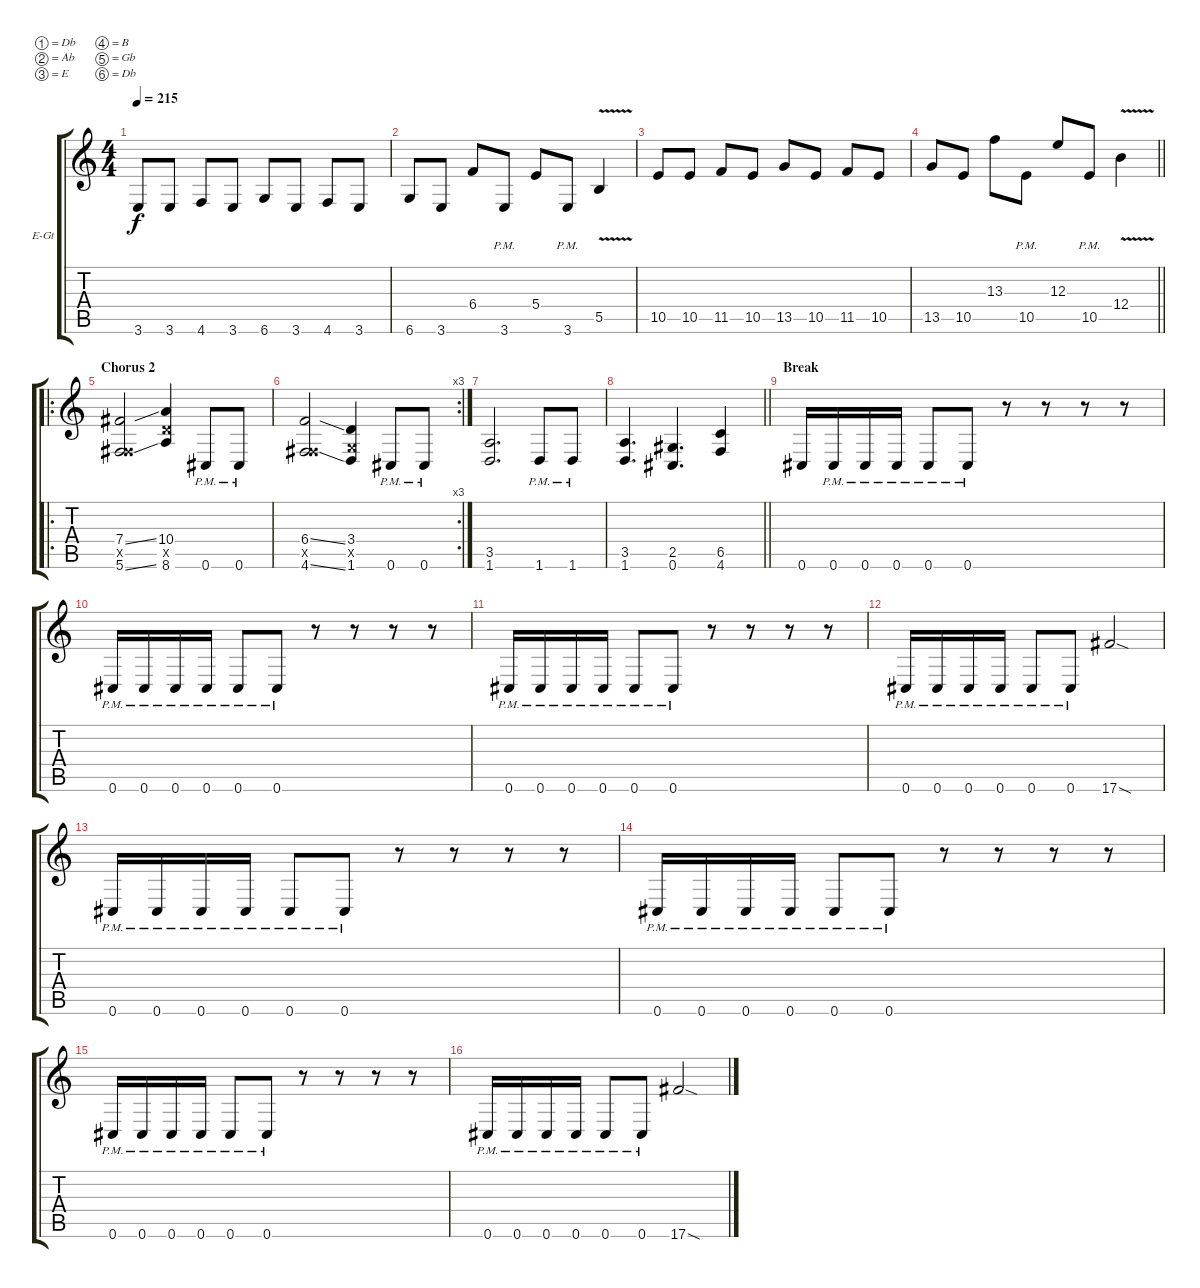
\bracketExtendMode groupsimilarinstruments
\firstSystemTrackNameOrientation horizontal
\otherSystemsTrackNameOrientation horizontal
\track ("Phil Demmel" "E-Gt") {instrument distortionguitar}
\staff {score tabs}
\tuning (Db4 Ab3 E3 B2 Gb2 Db2)
\ts (4 4)
\tempo 215
\clef g2
\ks c
3.6.8{dy f} 3.6.8 4.6.8 3.6.8 6.6.8 3.6.8 4.6.8 3.6.8 |
6.6.8 3.6.8 6.4.8 3.6{pm}.8 5.4.8 3.6{pm}.8 5.5{v}.4 |
10.5.8 10.5.8 11.5.8 10.5.8 13.5.8 10.5.8 11.5.8 10.5.8 |
\barLineRight lightlight
13.5.8 10.5.8 13.3.8 10.5{pm}.8 12.3.8 10.5{pm}.8 12.4{v}.4 |
\ro
\section ("" "Chorus 2")
(7.4{ss} 5.6{ss} 0.5{x}).2 (10.4 8.6 8.5{x}).4 0.6{pm}.8 0.6{pm}.8 |
\rc 3
(6.4{ss} 4.6{ss} 0.5{x}).2 (3.4 1.6 1.5{x}).4 0.6{pm}.8 0.6{pm}.8 |
(3.5 1.6).2{d} 1.6{pm}.8 1.6{pm}.8 |
\barLineRight lightlight
(3.5 1.6).4{d} (2.5 0.6).4{d} (6.5 4.6).4 |
\section ("" "Break")
0.6.16 0.6{pm}.16 0.6{pm}.16 0.6{pm}.16 0.6{pm}.8 0.6{pm}.8 r.8 r.8 r.8 r.8 |
0.6{pm}.16 0.6{pm}.16 0.6{pm}.16 0.6{pm}.16 0.6{pm}.8 0.6{pm}.8 r.8 r.8 r.8 r.8 |
0.6{pm}.16 0.6{pm}.16 0.6{pm}.16 0.6{pm}.16 0.6{pm}.8 0.6{pm}.8 r.8 r.8 r.8 r.8 |
0.6{pm}.16 0.6{pm}.16 0.6{pm}.16 0.6{pm}.16 0.6{pm}.8 0.6{pm}.8 17.6{sod}.2 |
0.6{pm}.16 0.6{pm}.16 0.6{pm}.16 0.6{pm}.16 0.6{pm}.8 0.6{pm}.8 r.8 r.8 r.8 r.8 |
0.6{pm}.16 0.6{pm}.16 0.6{pm}.16 0.6{pm}.16 0.6{pm}.8 0.6{pm}.8 r.8 r.8 r.8 r.8 |
0.6{pm}.16 0.6{pm}.16 0.6{pm}.16 0.6{pm}.16 0.6{pm}.8 0.6{pm}.8 r.8 r.8 r.8 r.8 |
0.6{pm}.16 0.6{pm}.16 0.6{pm}.16 0.6{pm}.16 0.6{pm}.8 0.6{pm}.8 17.6{sod}.2
